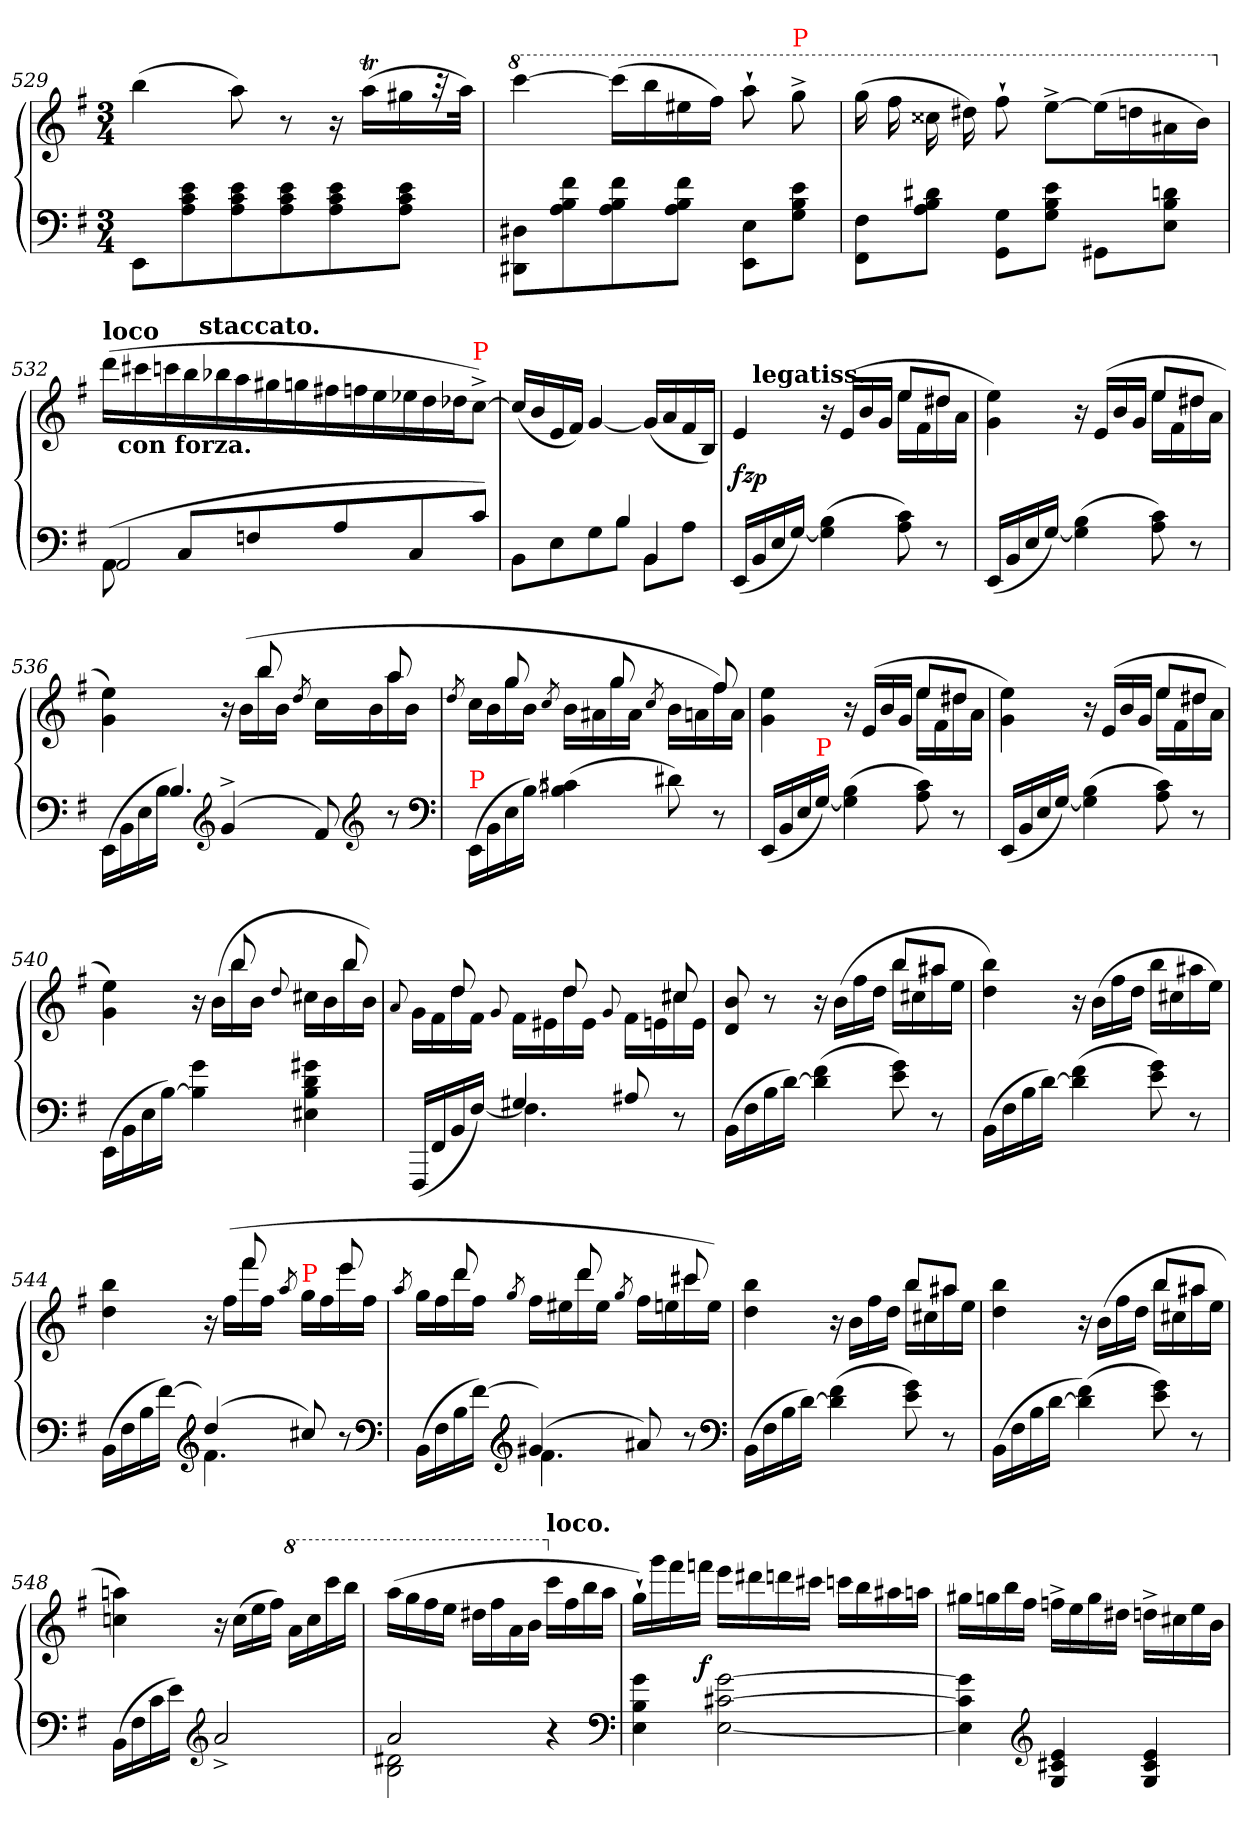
**kern	**kern	**dynam
*part1	*part1	*part1
*staff2	*staff1	*staff1/2
*clefF4	*clefG2	*
*k[f#]	*k[f#]	*
*M3/4	*M3/4	*
=529	=529	=529
8EEL	(>4bb	.
8e 8c 8A	.	.
8e 8c 8A	8aa)	.
8e 8c 8A	8r	.
8e 8c 8A	16r	.
.	(>16aaTLL	.
8e 8c 8AJ	16gg#X	.
.	32raa	.
.	32aaJJk)	.
=530	=530	=530
*	*8va	*
8D#X 8DD#XL	[4cccc	.
8f# 8B 8A	.	.
8f# 8B 8A	(>16ccccLL]	.
.	16bbb	.
8f# 8B 8AJ	16eee#X	.
.	16fff#JJ)	.
8E 8EEL	8aaa`>	.
!	!LO:TX:a:color=red:t=P	!
8e 8B 8GJ	8ggg^>	.
=531	=531	=531
8F# 8FF#L	(>16ggg	.
.	16fff#	.
8d#X 8B 8AJ	16ccc##X	.
.	16ddd#X)	.
8G 8GGL	8fff#`>	.
8e 8B 8GJ	[8eee^>\L	.
8GG#XL	(>16eeeL]	.
.	16dddn	.
8dn 8B 8EJ	16aa#X	.
.	16bbJJ)	.
=532	=532	=532
!LO:N:vis=2	!	!
*^	*	*
*	*	*X8va	*
*	*	*Xtuplet	*
!	!	!LO:TX:a:B:t=loco	!
(>8AA\	2AA/	(>112%5dddLL	.
!	!	!LO:TX:b:B:t=con forza.	!
.	.	112%5ccc#X	.
.	.	112%5cccn	.
8CL	.	.	.
.	.	112%5bb	.
!	!	!LO:TX:a:B:t=staccato.	!
.	.	112%5bb-X	.
.	.	112%5aa	.
8Fn	.	.	.
.	.	112%5gg#X	.
.	.	112%5ggn	.
.	.	112%5ff#X	.
8A	.	.	.
.	.	112%5ffn	.
.	.	112%5ee	.
.	.	112%5ee-X	.
8C	4ryy	.	.
.	.	112%5dd	.
.	.	112%5dd-XJ	.
!	!	!LO:TX:a:color=red:t=P	!
8cJ)	.	[8cc^>J)	.
=533	=533	=533	=533
4ryy	8BBL	(<16ccLL]	.
.	.	16b	.
.	8E	16e	.
.	.	16f#JJ)	.
8ryy	8G	[4g	.
!LO:N:vis=4	!	!	!
8B	8BJ	.	.
4BB	8BBL	(<16gLL]	.
.	.	16a	.
.	8AJ	16f#	.
.	.	16BJJ)	.
*v	*v	*	*
=534	=534	=534
*	*^	*
*	*	*^	*
(<16EE/LL	4e	2ryy	16ryy	fz
!	!	!	!LO:TX:a:B:t=legatiss.	!
16BB	.	.	2ryy	p
16E	.	.	.	.
[16GJJ)	.	.	.	.
(>4B 4G]	16r	.	.	.
.	(>16eLL	.	.	.
.	16b	.	.	.
.	16gJJ	.	.	.
8c 8A)	8eeL	16eeLL	.	.
.	.	16f#	8.ryy	.
8r	8dd#XJ	16dd#X	.	.
.	.	16aJJ	.	.
*	*	*v	*v	*
=535	=535	=535	=535
(<16EE/LL	4ee 4g)	4ryy	.
16BB	.	.	.
16E	.	.	.
[16GJJ)	.	.	.
(>4B 4G]	16r	4ryy	.
.	(>16eLL	.	.
.	16b	.	.
.	16gJJ	.	.
8c 8A)	8eeL	16eeLL	.
.	.	16f#	.
8r	8dd#XJ	16dd#X	.
.	.	16aJJ	.
=536	=536	=536	=536
*^	*	*	*
(<16EE\LL	8ryy	4ee 4g)	4ryy	.
16BB	.	.	.	.
16E	16ryy	.	.	.
16BJJ	4.B/)	.	.	.
*clefG2	*	*	*	*
(<4g^<	.	8ryy	16r	.
.	.	.	(>16bLL	.
.	.	8bb	16bb	.
.	.	.	16bJJ	.
.	.	.	8qdd/	.
8f#)	.	8ryy	16ccLL	.
*clefG2	*	*	*	*
.	8ryy	.	16b	.
8r	.	8aa	16aa	.
.	16ryy	.	16bJJ	.
*v	*v	*	*	*
*clefF4	*	*	*
=537	=537	=537	=537
.	.	8qdd/	.
!LO:TX:a:color=red:t=P	!	!	!
(>16EE\LL	8ryy	16ccLL	.
16BB	.	16b	.
16E	8gg	16gg	.
[16BJJ)	.	16bJJ	.
.	.	8qcc/	.
(>4c#X 4B]	8ryy	16bLL	.
.	.	16a#X	.
.	8gg	16gg	.
.	.	16a#JJ	.
.	.	8qcc/	.
8d#X)	8ryy	16bLL	.
.	.	16an	.
8r	8ff#	16ff#)	.
.	.	16aJJ	.
=538	=538	=538	=538
(<16EE/LL	4ee 4g	2ryy	.
16BB	.	.	.
16E	.	.	.
!LO:TX:a:color=red:t=P	!	!	!
[16GJJ)	.	.	.
(>4B 4G]	16r	.	.
.	(>16eLL	.	.
.	16b	.	.
.	16gJJ	.	.
8c 8A)	8eeL	16eeLL	.
.	.	16f#	.
8r	8dd#XJ	16dd#X	.
.	.	16aJJ	.
=539	=539	=539	=539
(<16EE/LL	4ee 4g)	2ryy	.
16BB	.	.	.
16E	.	.	.
[16GJJ)	.	.	.
(>4B 4G]	16r	.	.
.	(>16eLL	.	.
.	16b	.	.
.	16gJJ	.	.
8c 8A)	8eeL	16eeLL	.
.	.	16f#	.
8r	8dd#XJ	16dd#X	.
.	.	16aJJ	.
=540	=540	=540	=540
(>16EE\LL	4ee 4g)	4ryy	.
16BB	.	.	.
16E	.	.	.
[16BJJ)	.	.	.
4g 4B]	8ryy	16r	.
.	.	(>16bLL	.
.	8bb	16bb	.
.	.	16bJJ	.
.	.	8qqdd/	.
4g#X 4d 4B 4E#X	8ryy	16cc#XLL	.
.	.	16b	.
.	8bb	16bb	.
.	.	16bJJ)	.
=541	=541	=541	=541
.	.	8qqa/	.
*^	*	*	*
(<16FFF#LL	4ryy	8ryy	16gLL	.
16FF#	.	.	16f#	.
16BB	.	8dd	16dd	.
[16F#JJ)	.	.	16f#JJ	.
.	.	.	8qqg/	.
4G#X	4.F#])	8ryy	16f#LL	.
.	.	.	16e#X	.
.	.	8dd	16dd	.
.	.	.	16e#JJ	.
.	.	.	8qqg/	.
(>8A#X	.	8ryy	16f#LL	.
.	.	.	16en	.
8r	8ryy	8cc#X	16cc#X	.
.	.	.	16eJJ	.
*v	*v	*	*	*
=542	=542	=542	=542
(>16BBLL	8b 8d	4ryy	.
16F#	.	.	.
16B	8r	.	.
[16dJJ)	.	.	.
(>4f# 4d]	4ryy	16r	.
.	.	(>16bLL	.
.	.	16ff#	.
.	.	16ddJJ	.
8g 8e)	8bbL	16bbLL	.
.	.	16cc#X	.
8r	8aa#XJ	16aa#X	.
.	.	16eeJJ	.
*	*v	*v	*
=543	=543	=543
(>16BBLL	4bb 4dd)	.
16F#	.	.
16B	.	.
[16dJJ)	.	.
(>4f# 4d]	16r	.
.	(>16b\LL	.
.	16ff#	.
.	16ddJJ	.
8g 8e)	16bbLL	.
.	16cc#X	.
8r	16aa#X	.
.	16eeJJ)	.
=544	=544	=544
*^	*^	*
(>16BB\LL	4ryy	4ryy	4bb 4dd	.
16F#	.	.	.	.
16B	.	.	.	.
[16f#JJ)	.	.	.	.
*clefG2	*	*	*	*
(>4dd	4.f#]	8ryy	16r	.
.	.	.	(>16ff#LL	.
.	.	8fff#	16fff#	.
.	.	.	16ff#JJ	.
.	.	.	8qaa/	.
!	!	!LO:TX:a:color=red:t=P	!	!
8cc#X)	.	8ryy	16ggLL	.
.	.	.	16ff#	.
8r	8ryy	8eee	16eee	.
.	.	.	16ff#JJ	.
*clefF4	*	*	*	*
=545	=545	=545	=545	=545
.	.	.	8qaa/	.
(>16BB\LL	4ryy	8ryy	16ggLL	.
16F#	.	.	16ff#	.
16B	.	8ddd	16ddd	.
[16f#JJ)	.	.	16ff#JJ	.
*clefG2	*	*	*	*
.	.	.	8qgg/	.
(>4g#X	4.f#]	8ryy	16ff#LL	.
.	.	.	16ee#X	.
.	.	8ddd	16ddd	.
.	.	.	16ee#JJ	.
.	.	.	8qgg/	.
8a#X)	.	8ryy	16ff#LL	.
.	.	.	16een	.
8r	8ryy	8ccc#X	16ccc#X	.
.	.	.	16eeJJ)	.
*v	*v	*	*	*
*clefF4	*	*	*
=546	=546	=546	=546
(>16BBLL	2ryy	4bb 4dd	.
16F#	.	.	.
16B	.	.	.
[16dJJ)	.	.	.
(>4f# 4d]	.	16r	.
.	.	16bLL	.
.	.	16ff#	.
.	.	16ddJJ	.
8g 8e)	8bbL	16bbLL	.
.	.	16cc#X	.
8r	8aa#XJ	16aa#X	.
.	.	16eeJJ	.
=547	=547	=547	=547
(>16BBLL	2ryy	(>4bb 4dd	.
16F#	.	.	.
16B	.	.	.
[16dJJ	.	.	.
(>4f# 4d])	.	16r	.
.	.	(>16bLL	.
.	.	16ff#	.
.	.	16ddJJ	.
8g 8e)	8bbL	16bbLL	.
.	.	16cc#X	.
8r	8aa#XJ	16aa#X	.
.	.	16eeJJ	.
=548	=548	=548	=548
!	!LO:TX:c:B:t=cres.	!	!
*	*v	*v	*
(>16BBLL	4aan 4ccn)	.
16F#	.	.
16c	.	.
16eJJ)	.	.
*clefG2	*	*
2a^>	16r	.
.	(>16ccLL	.
.	16ee	.
.	16ff#JJ)	.
*	*8va	*
.	16aaLL	.
.	16ccc	.
.	16cccc	.
.	16bbbJJ	.
=549	=549	=549
*^	*	*
2a	2d#X 2B	(>16aaaLL	.
.	.	16ggg	.
.	.	16fff#	.
.	.	16eeeJJ	.
.	.	16ddd#XLL	.
.	.	16fff#	.
.	.	16aa	.
.	.	16bbJJ	.
*	*	*X8va	*
!	!	!LO:TX:a:B:t=loco.	!
4r	4ryy	16cccLL	.
.	.	16ff#	.
.	.	16bb	.
.	.	16aaJJ	.
*v	*v	*	*
*clefF4	*	*
=550	=550	=550
4g 4B 4E	16gg`>LL)	.
.	16ggg	.
.	16fff#	.
.	16fffnJJ	f
[2g [2c#X [2E	16eeeLL	.
.	16ddd#X	.
.	16dddn	.
.	16ccc#XJJ	.
.	16cccnLL	.
.	16bb	.
.	16aa#X	.
.	16aanJJ	.
=551	=551	=551
4g] 4c#] 4E]	16gg#XLL	.
.	16ggn	.
.	16bb	.
.	16ff#JJ	.
*clefG2	*	*
4e 4c#X 4G	16ffn^<LL	.
.	16ee	.
.	16gg	.
.	16dd#XJJ	.
4e 4c# 4G	16ddn^<LL	.
.	16cc#X	.
.	16ee	.
.	16bJJ	.
=	=	=
*-	*-	*-
